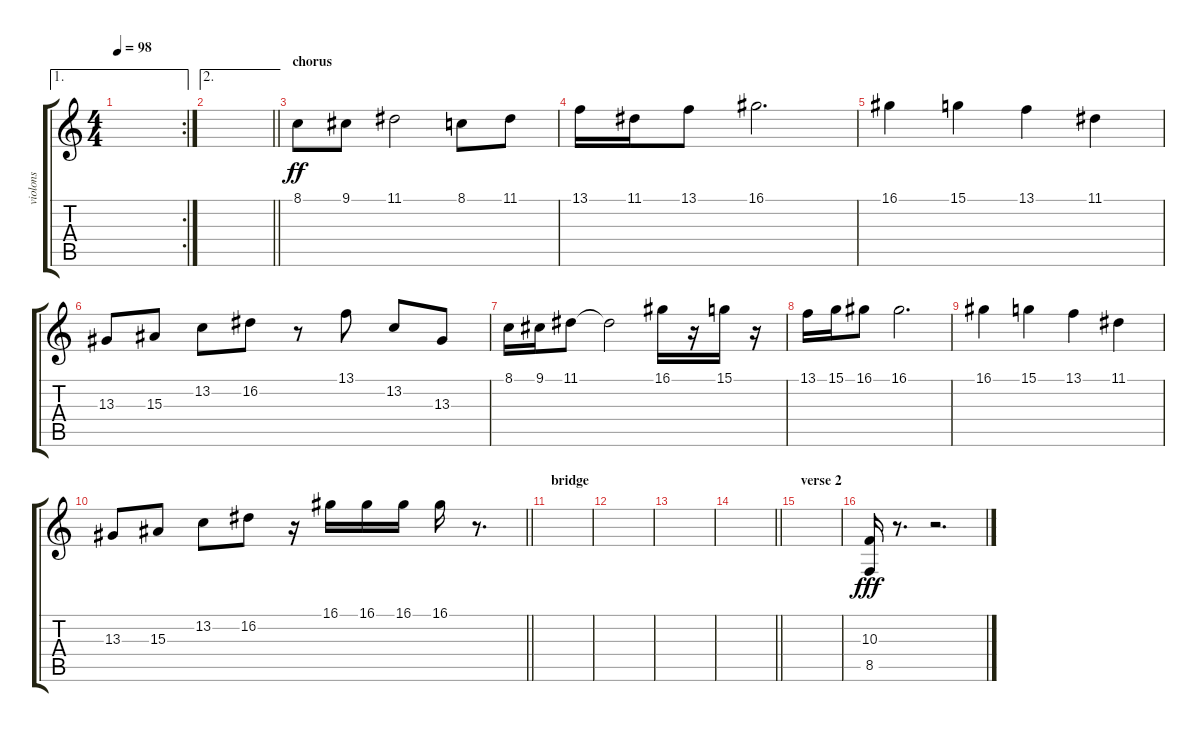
\track ("violons" "violons") {instrument stringensemble1}
\staff {score tabs}
\tuning (E4 B3 G3 D3 A2 E2) {hide}
\ae 1
\rc 2
\ts (4 4)
\tempo 98
\clef g2
\ks c
|
\ae 2
\barLineRight lightlight
|
\section ("" "chorus")
8.1.8{dy ff} 9.1.8 11.1.2 8.1.8 11.1.8 |
13.1.16 11.1.16 13.1.8 16.1.2{d} |
16.1.4 15.1.4 13.1.4 11.1.4 |
13.3.8 15.3.8 13.2.8 16.2.8 r.8 13.1.8 13.2.8 13.3.8 |
8.1.16 9.1.16 11.1.8 11.1{t}.2 16.1.16 r.16 15.1.16 r.16 |
13.1.16 15.1.16 16.1.8 16.1.2{d} |
16.1.4 15.1.4 13.1.4 11.1.4 |
\barLineRight lightlight
13.3.8 15.3.8 13.2.8 16.2.8 r.16 16.1.16 16.1.16 16.1.16 16.1.16 r.8{d} |
\section ("" "bridge")
|
|
|
\barLineRight lightlight
|
\section ("" "verse 2")
|
(10.3 8.5).16{dy fff} r.8{d} r.2{d}
